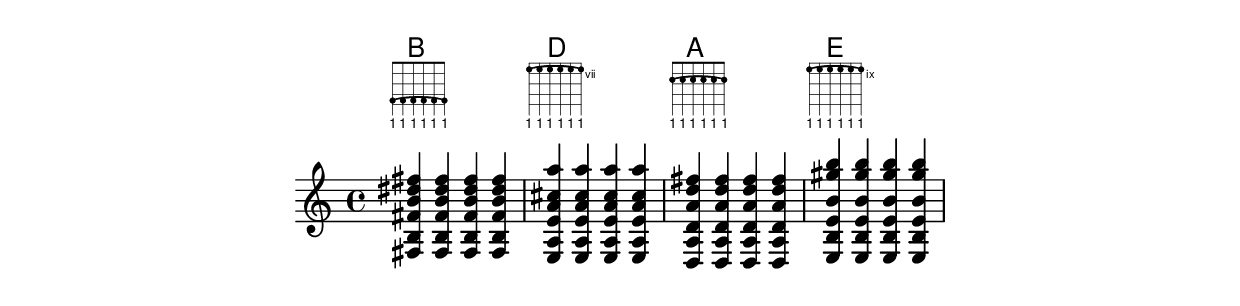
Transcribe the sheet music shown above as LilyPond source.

\version "2.20.0"

\paper {
  indent = 0\mm
  line-width = 110\mm
  oddHeaderMarkup = ""
  evenHeaderMarkup = ""
  oddFooterMarkup = ""
  evenFooterMarkup = ""
}


\include "predefined-guitar-fretboards.ly"
custom-tuning = \stringTuning <d g d' g' b' d''>

\addChordShape #'flatbar #guitar-tuning "0-1-(;0-1;0-1;0-1;0-1;0-1-);"

\storePredefinedDiagram #default-fret-table
                        \chordmode { e }
                        #guitar-tuning
                        #(offset-fret 2 (chord-shape 'flatbar guitar-tuning))

\storePredefinedDiagram #default-fret-table
                        \chordmode { b }
                        #guitar-tuning
                        #(offset-fret 4 (chord-shape 'flatbar guitar-tuning))

\storePredefinedDiagram #default-fret-table
                        \chordmode { d }
                        #guitar-tuning
                        #(offset-fret 7 (chord-shape 'flatbar guitar-tuning))

\storePredefinedDiagram #default-fret-table
                        \chordmode { a }
                        #guitar-tuning
                        #(offset-fret 2 (chord-shape 'flatbar guitar-tuning))

 \storePredefinedDiagram #default-fret-table
                        \chordmode { e }
                        #guitar-tuning
                        #(offset-fret 9 (chord-shape 'flatbar guitar-tuning))

mynotes = {
  <fis b fis' b' dis'' fis''>4
  <fis b fis' b' dis'' fis''>4
  <fis b fis' b' dis'' fis''>4
  <fis b fis' b' dis'' fis''>4
   |
  <a e a' e' cis'' a''>4
  <a e a' e' cis'' a''>4
  <a e a' e' cis'' a''>4
  <a e a' e' cis'' a''>4
  |
  <d a d' a' fis'' d''>4
  <d a d' a' fis'' d''>4
  <d a d' a' fis'' d''>4
  <d a d' a' fis'' d''>4
  |
  <b e b' e' gis'' b''>4
  <b e b' e' gis'' b''>4
  <b e b' e' gis'' b''>4
  <b e b' e' gis'' b''>4

}
 mychords = \chordmode {
 b1 d1 a1 e1
 }

 \score {


<<
% \new ChordNames {
%  \chordmode {
%    c1 d:m e
%    }
%



   \new ChordNames {
   \mychords
  }

  \new FretBoards {
   \mychords
  }

%  \new Staff {
%    \clef treble
%    \mynotes
%  }

 \new Staff {
   % \set TabStaff.stringTunings = #custom-tuning
     \mynotes
  }


>>
 \layout {}

  \midi {}
}
